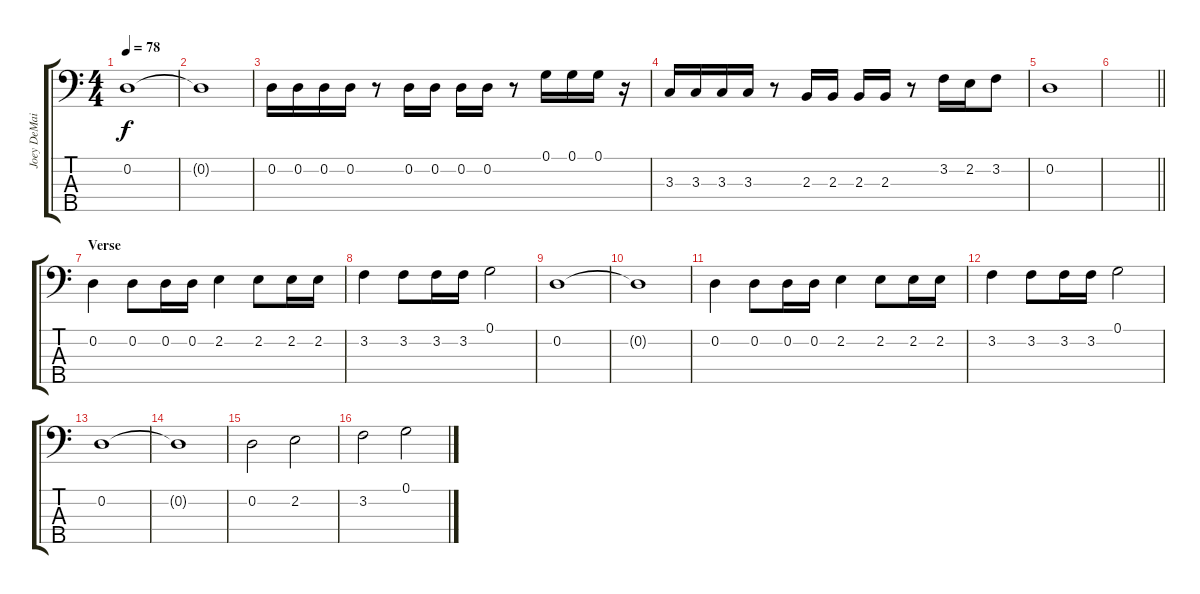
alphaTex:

\track ("Joey DeMaio" "Joey DeMai") {instrument electricbasspick}
\staff {score tabs}
\tuning (G2 D2 A1 E1 B0) {hide}
\ts (4 4)
\tempo 78
\clef f4
\ks c
0.2.1{dy f} |
0.2{t}.1 |
0.2.16 0.2.16 0.2.16 0.2.16 r.8 0.2.16 0.2.16 0.2.16 0.2.16 r.8 0.1.16 0.1.16 0.1.16 r.16 |
3.3.16 3.3.16 3.3.16 3.3.16 r.8 2.3.16 2.3.16 2.3.16 2.3.16 r.8 3.2.16 2.2.16 3.2.8 |
0.2.1 |
\barLineRight lightlight
|
\section ("" "Verse")
0.2.4 0.2.8 0.2.16 0.2.16 2.2.4 2.2.8 2.2.16 2.2.16 |
3.2.4 3.2.8 3.2.16 3.2.16 0.1.2 |
0.2.1 |
0.2{t}.1 |
0.2.4 0.2.8 0.2.16 0.2.16 2.2.4 2.2.8 2.2.16 2.2.16 |
3.2.4 3.2.8 3.2.16 3.2.16 0.1.2 |
0.2.1 |
0.2{t}.1 |
0.2.2 2.2.2 |
3.2.2 0.1.2
